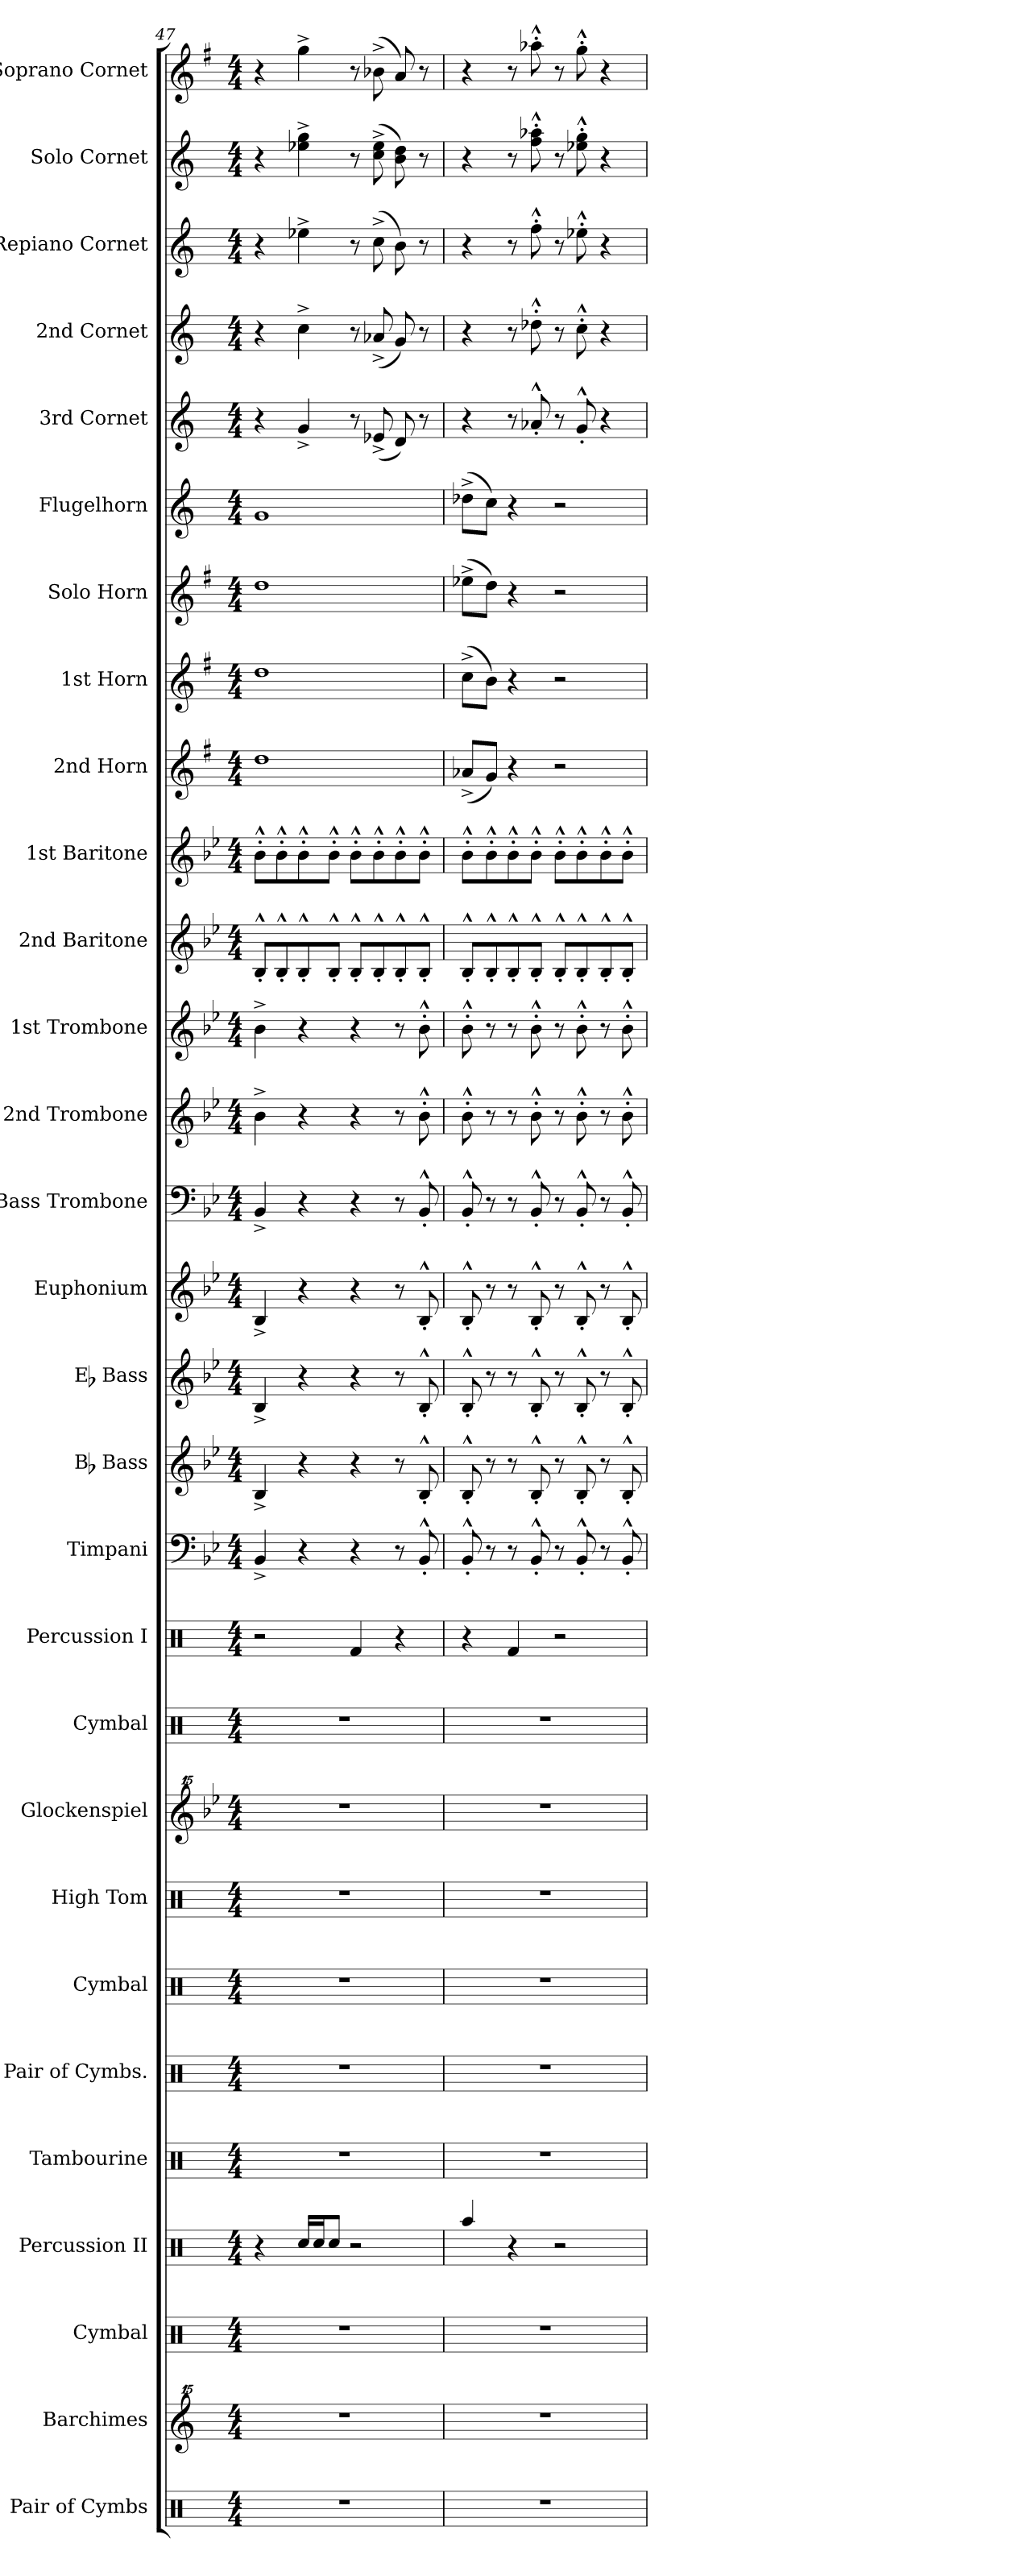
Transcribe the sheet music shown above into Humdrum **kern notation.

**kern	**kern	**kern	**kern	**kern	**kern	**kern	**kern	**kern	**kern	**kern	**kern	**kern	**kern	**kern	**kern	**kern	**kern	**kern	**kern	**kern	**kern	**kern	**kern	**kern	**kern	**kern	**kern	**kern
*part29	*part28	*part27	*part26	*part25	*part24	*part23	*part22	*part21	*part20	*part19	*part18	*part17	*part16	*part15	*part14	*part13	*part12	*part11	*part10	*part9	*part8	*part7	*part6	*part5	*part4	*part3	*part2	*part1
*staff29	*staff28	*staff27	*staff26	*staff25	*staff24	*staff23	*staff22	*staff21	*staff20	*staff19	*staff18	*staff17	*staff16	*staff15	*staff14	*staff13	*staff12	*staff11	*staff10	*staff9	*staff8	*staff7	*staff6	*staff5	*staff4	*staff3	*staff2	*staff1
*I"Pair of Cymbs	*I"Barchimes	*I"Cymbal	*I"Percussion II	*I"Tambourine	*I"Pair of Cymbs.	*I"Cymbal	*I"High Tom	*I"Glockenspiel	*I"Cymbal	*I"Percussion I	*I"Timpani	*I"Bb Bass	*I"Eb Bass	*I"Euphonium	*I"Bass Trombone	*I"2nd Trombone	*I"1st Trombone	*I"2nd Baritone	*I"1st Baritone	*I"2nd Horn	*I"1st Horn	*I"Solo Horn	*I"Flugelhorn	*I"3rd Cornet	*I"2nd Cornet	*I"Repiano Cornet	*I"Solo Cornet	*I"Soprano Cornet
*I'Pair Cym.	*I'Bachm.	*I'Cym.	*I'Perc. II	*I'Tamb.	*I'Pair Cym.	*I'Cym.	*I'H. To.	*I'Glk.	*I'Cym.	*I'Perc. I	*I'Timp.	*I'Bb Bass	*I'Eb Bass	*I'Euph.	*I'B. Trb.	*I'2nd Trb.	*I'1st Trb.	*I'2nd Bar.	*I'1st Bar.	*I'2nd Hn.	*I'1st Hn.	*I'Solo Hn.	*I'Flugel.	*I'3rd Cnt.	*I'2nd Cnt.	*I'Rep. Cnt.	*I'Solo Cnt.	*I'Sop. Cnt.
*clefX	*clefG^^2	*clefX	*clefX	*clefX	*clefX	*clefX	*clefX	*clefG^^2	*clefX	*clefX	*clefF4	*clefG2	*clefG2	*clefG2	*clefF4	*clefG2	*clefG2	*clefG2	*clefG2	*clefG2	*clefG2	*clefG2	*clefG2	*clefG2	*clefG2	*clefG2	*clefG2	*clefG2
*	*	*	*	*	*	*	*	*	*	*	*	*ITrd15c26	*ITrd12c21	*ITrd8c14	*	*ITrd8c14	*ITrd8c14	*ITrd8c14	*ITrd8c14	*ITrd5c9	*ITrd5c9	*ITrd5c9	*ITrd1c2	*ITrd1c2	*ITrd1c2	*ITrd1c2	*ITrd1c2	*ITrd-2c-3
*k[]	*k[]	*k[]	*k[]	*k[]	*k[]	*k[]	*k[]	*k[b-e-]	*k[]	*k[]	*k[b-e-]	*k[b-e-]	*k[b-e-]	*k[b-e-]	*k[b-e-]	*k[b-e-]	*k[b-e-]	*k[b-e-]	*k[b-e-]	*k[b-e-]	*k[b-e-]	*k[b-e-]	*k[b-e-]	*k[b-e-]	*k[b-e-]	*k[b-e-]	*k[b-e-]	*k[b-e-]
*M4/4	*M4/4	*M4/4	*M4/4	*M4/4	*M4/4	*M4/4	*M4/4	*M4/4	*M4/4	*M4/4	*M4/4	*M4/4	*M4/4	*M4/4	*M4/4	*M4/4	*M4/4	*M4/4	*M4/4	*M4/4	*M4/4	*M4/4	*M4/4	*M4/4	*M4/4	*M4/4	*M4/4	*M4/4
=47	=47	=47	=47	=47	=47	=47	=47	=47	=47	=47	=47	=47	=47	=47	=47	=47	=47	=47	=47	=47	=47	=47	=47	=47	=47	=47	=47	=47
1r	1r	1r	4r	1r	1r	1r	1r	1r	1r	2r	4BB-^/	4BBB-^/	4BB-^/	4BB-^/	4BB-^/	4B-^\	4B-^\	8BB-^^'/L	8B-^^'\L	1f	1f	1f	1f	4r	4r	4r	4r	4r
.	.	.	.	.	.	.	.	.	.	.	.	.	.	.	.	.	.	8BB-^^'/	8B-^^'\	.	.	.	.	.	.	.	.	.
.	.	.	16Rcc/LL	.	.	.	.	.	.	.	4r	4r	4r	4r	4r	4r	4r	8BB-^^'/	8B-^^'\	.	.	.	.	4f^/	4b-^\	4dd-X^\	4dd-X\^ 4ff\^	4bb-^\
.	.	.	16Rcc/J	.	.	.	.	.	.	.	.	.	.	.	.	.	.	.	.	.	.	.	.	.	.	.	.	.
.	.	.	8Rcc/J	.	.	.	.	.	.	.	.	.	.	.	.	.	.	8BB-^^'/J	8B-^^'\J	.	.	.	.	.	.	.	.	.
.	.	.	2r	.	.	.	.	.	.	4Rf/	4r	4r	4r	4r	4r	4r	4r	8BB-^^'/L	8B-^^'\L	.	.	.	.	8r	8r	8r	8r	8r
.	.	.	.	.	.	.	.	.	.	.	.	.	.	.	.	.	.	8BB-^^'/	8B-^^'\	.	.	.	.	(8d-X^/	(8g-X^/	(8b-^\	(8b-\^ 8dd-\^	(8dd-X^\
.	.	.	.	.	.	.	.	.	.	4r	8r	8r	8r	8r	8r	8r	8r	8BB-^^'/	8B-^^'\	.	.	.	.	8c/)	8f/)	8a\)	8a\ 8cc\)	8cc/)
.	.	.	.	.	.	.	.	.	.	.	8BB-^^'/	8BBB-^^'/	8BB-^^'/	8BB-^^'/	8BB-^^'/	8B-^^'\	8B-^^'\	8BB-^^'/J	8B-^^'\J	.	.	.	.	8r	8r	8r	8r	8r
=48	=48	=48	=48	=48	=48	=48	=48	=48	=48	=48	=48	=48	=48	=48	=48	=48	=48	=48	=48	=48	=48	=48	=48	=48	=48	=48	=48	=48
1r	1r	1r	4Raa/	1r	1r	1r	1r	1r	1r	4r	8BB-^^'/	8BBB-^^'/	8BB-^^'/	8BB-^^'/	8BB-^^'/	8B-^^'\	8B-^^'\	8BB-^^'/L	8B-^^'\L	(8c-X^/L	(8e-^\L	(8g-X^\L	(8cc-X^\L	4r	4r	4r	4r	4r
.	.	.	.	.	.	.	.	.	.	.	8r	8r	8r	8r	8r	8r	8r	8BB-^^'/	8B-^^'\	8B-/J)	8d\J)	8f\J)	8b-\J)	.	.	.	.	.
.	.	.	4r	.	.	.	.	.	.	4Rf/	8r	8r	8r	8r	8r	8r	8r	8BB-^^'/	8B-^^'\	4r	4r	4r	4r	8r	8r	8r	8r	8r
.	.	.	.	.	.	.	.	.	.	.	8BB-^^'/	8BBB-^^'/	8BB-^^'/	8BB-^^'/	8BB-^^'/	8B-^^'\	8B-^^'\	8BB-^^'/J	8B-^^'\J	.	.	.	.	8g-X^^'/	8cc-X^^'\	8ee-^^'\	8ee-\^^' 8gg-X\^^'	8ccc-X^^'\
.	.	.	2r	.	.	.	.	.	.	2r	8r	8r	8r	8r	8r	8r	8r	8BB-^^'/L	8B-^^'\L	2r	2r	2r	2r	8r	8r	8r	8r	8r
.	.	.	.	.	.	.	.	.	.	.	8BB-^^'/	8BBB-^^'/	8BB-^^'/	8BB-^^'/	8BB-^^'/	8B-^^'\	8B-^^'\	8BB-^^'/	8B-^^'\	.	.	.	.	8f^^'/	8b-^^'\	8dd-X^^'\	8dd-X\^^' 8ff\^^'	8bb-^^'\
.	.	.	.	.	.	.	.	.	.	.	8r	8r	8r	8r	8r	8r	8r	8BB-^^'/	8B-^^'\	.	.	.	.	4r	4r	4r	4r	4r
.	.	.	.	.	.	.	.	.	.	.	8BB-^^'/	8BBB-^^'/	8BB-^^'/	8BB-^^'/	8BB-^^'/	8B-^^'\	8B-^^'\	8BB-^^'/J	8B-^^'\J	.	.	.	.	.	.	.	.	.
=	=	=	=	=	=	=	=	=	=	=	=	=	=	=	=	=	=	=	=	=	=	=	=	=	=	=	=	=
*-	*-	*-	*-	*-	*-	*-	*-	*-	*-	*-	*-	*-	*-	*-	*-	*-	*-	*-	*-	*-	*-	*-	*-	*-	*-	*-	*-	*-
